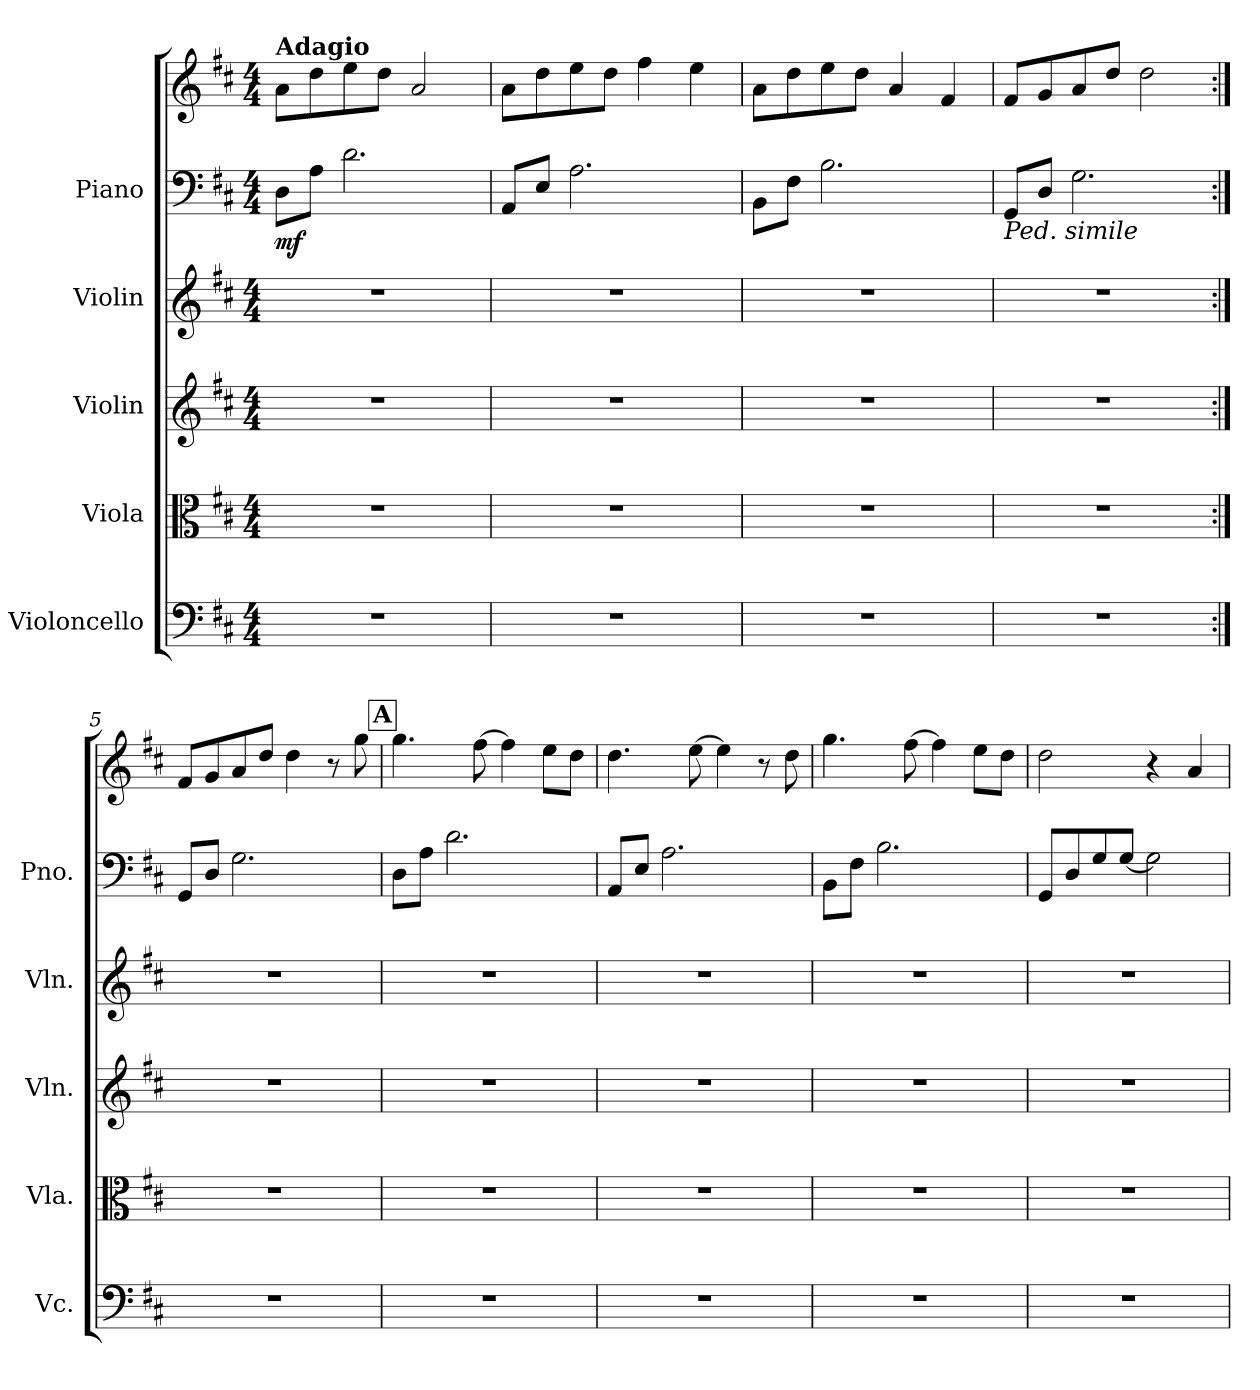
**kern	**kern	**kern	**kern	**kern	**kern	**dynam
*part5	*part4	*part3	*part2	*part1	*part1	*part1
*staff6	*staff5	*staff4	*staff3	*staff2	*staff1	*staff1/2
*I"Violoncello	*I"Viola	*I"Violin	*I"Violin	*I"Piano	*	*
*I'Vc.	*I'Vla.	*I'Vln.	*I'Vln.	*I'Pno.	*	*
*clefF4	*clefC3	*clefG2	*clefG2	*clefF4	*clefG2	*
*k[f#c#]	*k[f#c#]	*k[f#c#]	*k[f#c#]	*k[f#c#]	*k[f#c#]	*
*M4/4	*M4/4	*M4/4	*M4/4	*M4/4	*M4/4	*
*MM72	*MM72	*MM72	*MM72	*MM72	*MM72	*
=1	=1	=1	=1	=1	=1	=1
!	!	!	!	!	!LO:TX:a:B:t=Adagio	!
!	!	!	!	!	!	!LO:DY:b=2
1r	1r	1r	1r	8D\L	8a\L	mf
.	.	.	.	8A\J	8dd\	.
.	.	.	.	2.d\	8ee\	.
.	.	.	.	.	8dd\J	.
.	.	.	.	.	2a/	.
=2	=2	=2	=2	=2	=2	=2
1r	1r	1r	1r	8AA/L	8a\L	.
.	.	.	.	8E/J	8dd\	.
.	.	.	.	2.A\	8ee\	.
.	.	.	.	.	8dd\J	.
.	.	.	.	.	4ff#\	.
.	.	.	.	.	4ee\	.
=3	=3	=3	=3	=3	=3	=3
1r	1r	1r	1r	8BB\L	8a\L	.
.	.	.	.	8F#\J	8dd\	.
.	.	.	.	2.B\	8ee\	.
.	.	.	.	.	8dd\J	.
.	.	.	.	.	4a/	.
.	.	.	.	.	4f#/	.
=4	=4	=4	=4	=4	=4	=4
!	!	!	!	!LO:TX:b:i:t=Ped. simile	!	!
1r	1r	1r	1r	8GG/L	8f#/L	.
.	.	.	.	8D/J	8g/	.
.	.	.	.	2.G\	8a/	.
.	.	.	.	.	8dd/J	.
.	.	.	.	.	2dd\	.
=5:|!	=5:|!	=5:|!	=5:|!	=5:|!	=5:|!	=5:|!
1r	1r	1r	1r	8GG/L	8f#/L	.
.	.	.	.	8D/J	8g/	.
.	.	.	.	2.G\	8a/	.
.	.	.	.	.	8dd/J	.
.	.	.	.	.	4dd\	.
.	.	.	.	.	8r	.
.	.	.	.	.	8gg\	.
!!LO:LB:g=z
!!LO:REH:place=s1:a:B:fs=14:t=A
=6	=6	=6	=6	=6	=6	=6
1r	1r	1r	1r	8D\L	4.gg\	.
.	.	.	.	8A\J	.	.
.	.	.	.	2.d\	.	.
.	.	.	.	.	[8ff#\	.
.	.	.	.	.	4ff#\]	.
.	.	.	.	.	8ee\L	.
.	.	.	.	.	8dd\J	.
=7	=7	=7	=7	=7	=7	=7
1r	1r	1r	1r	8AA/L	4.dd\	.
.	.	.	.	8E/J	.	.
.	.	.	.	2.A\	.	.
.	.	.	.	.	[8ee\	.
.	.	.	.	.	4ee\]	.
.	.	.	.	.	8r	.
.	.	.	.	.	8dd\	.
=8	=8	=8	=8	=8	=8	=8
1r	1r	1r	1r	8BB\L	4.gg\	.
.	.	.	.	8F#\J	.	.
.	.	.	.	2.B\	.	.
.	.	.	.	.	[8ff#\	.
.	.	.	.	.	4ff#\]	.
.	.	.	.	.	8ee\L	.
.	.	.	.	.	8dd\J	.
=9	=9	=9	=9	=9	=9	=9
1r	1r	1r	1r	8GG/L	2dd\	.
.	.	.	.	8D/	.	.
.	.	.	.	8G/	.	.
.	.	.	.	[8G/J	.	.
.	.	.	.	2G\]	4r	.
.	.	.	.	.	4a/	.
=	=	=	=	=	=	=
*-	*-	*-	*-	*-	*-	*-
